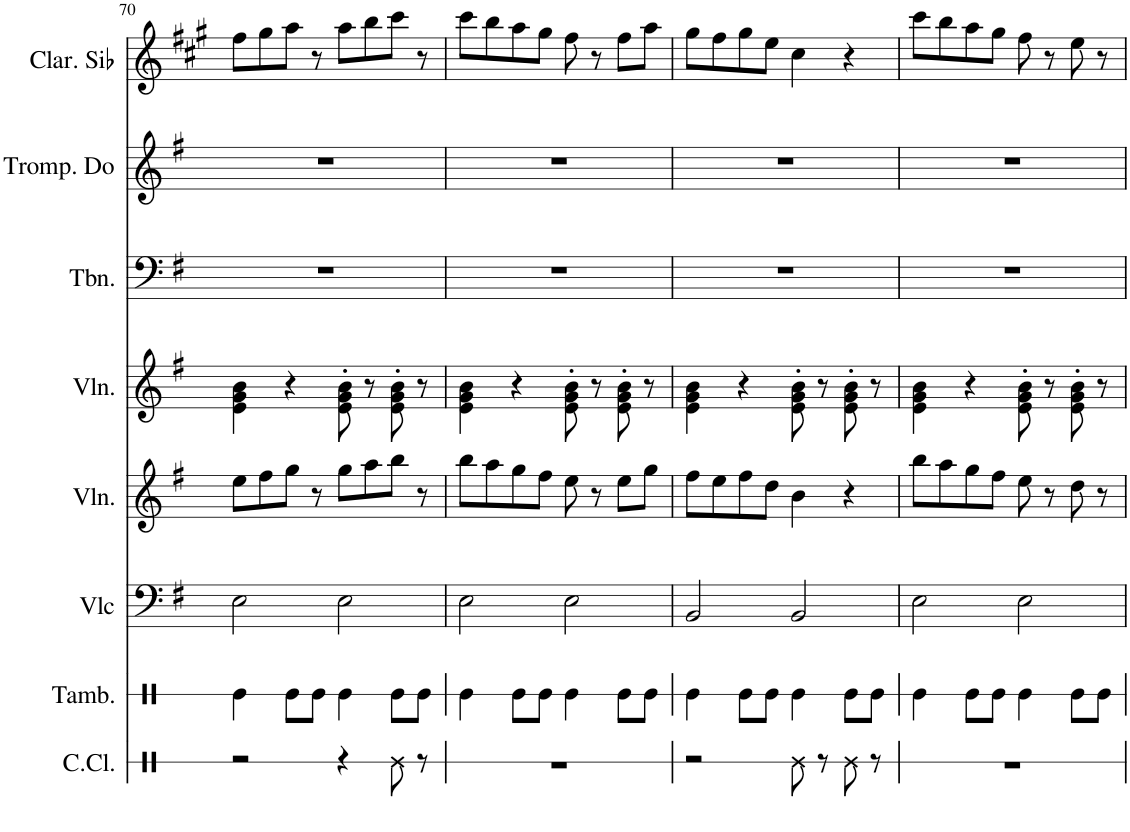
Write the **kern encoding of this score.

**kern	**kern	**kern	**kern	**kern	**kern	**kern	**kern
*part8	*part7	*part6	*part5	*part4	*part3	*part2	*part1
*staff8	*staff7	*staff6	*staff5	*staff4	*staff3	*staff2	*staff1
*I"Caisse claire	*I"Tambourin	*I"Violoncelle	*I"Violon	*I"Violon	*I"Trombone	*I"Trompette en Do	*I"Clarinette en Sib
*I'C.Cl.	*I'Tamb.	*I'Vlc	*I'Vln.	*I'Vln.	*I'Tbn.	*I'Tromp. Do	*I'Clar. Sib
!!LO:PB:g=z
*clefX	*clefX	*clefF4	*clefG2	*clefG2	*clefF4	*clefG2	*clefG2
*	*	*	*	*	*	*Trd1c2	*Trd1c2
*k[]	*k[]	*k[f#]	*k[f#]	*k[f#]	*k[f#]	*k[f#]	*k[f#c#g#]
*M4/4	*M4/4	*M4/4	*M4/4	*M4/4	*M4/4	*M4/4	*M4/4
=70	=70	=70	=70	=70	=70	=70	=70
2r	4Re\	2E\	8ee\L	4e\ 4g\ 4b\	1r	1r	8ff#\L
.	.	.	8ff#\	.	.	.	8gg#\
.	8Re\L	.	8gg\J	4r	.	.	8aa\J
.	8Re\J	.	8r	.	.	.	8r
4r	4Re\	2E\	8gg\L	8e\' 8g\' 8b\'	.	.	8aa\L
.	.	.	8aa\	8r	.	.	8bb\
8Re\	8Re\L	.	8bb\J	8e\' 8g\' 8b\'	.	.	8ccc#\J
8r	8Re\J	.	8r	8r	.	.	8r
=71	=71	=71	=71	=71	=71	=71	=71
1r	4Re\	2E\	8bb\L	4e\ 4g\ 4b\	1r	1r	8ccc#\L
.	.	.	8aa\	.	.	.	8bb\
.	8Re\L	.	8gg\	4r	.	.	8aa\
.	8Re\J	.	8ff#\J	.	.	.	8gg#\J
.	4Re\	2E\	8ee\	8e\' 8g\' 8b\'	.	.	8ff#\
.	.	.	8r	8r	.	.	8r
.	8Re\L	.	8ee\L	8e\' 8g\' 8b\'	.	.	8ff#\L
.	8Re\J	.	8gg\J	8r	.	.	8aa\J
=72	=72	=72	=72	=72	=72	=72	=72
2r	4Re\	2BB/	8ff#\L	4e\ 4g\ 4b\	1r	1r	8gg#\L
.	.	.	8ee\	.	.	.	8ff#\
.	8Re\L	.	8ff#\	4r	.	.	8gg#\
.	8Re\J	.	8dd\J	.	.	.	8ee\J
8Re\	4Re\	2BB/	4b\	8e\' 8g\' 8b\'	.	.	4cc#\
8r	.	.	.	8r	.	.	.
8Re\	8Re\L	.	4r	8e\' 8g\' 8b\'	.	.	4r
8r	8Re\J	.	.	8r	.	.	.
=73	=73	=73	=73	=73	=73	=73	=73
1r	4Re\	2E\	8bb\L	4e\ 4g\ 4b\	1r	1r	8ccc#\L
.	.	.	8aa\	.	.	.	8bb\
.	8Re\L	.	8gg\	4r	.	.	8aa\
.	8Re\J	.	8ff#\J	.	.	.	8gg#\J
.	4Re\	2E\	8ee\	8e\' 8g\' 8b\'	.	.	8ff#\
.	.	.	8r	8r	.	.	8r
.	8Re\L	.	8dd\	8e\' 8g\' 8b\'	.	.	8ee\
.	8Re\J	.	8r	8r	.	.	8r
=	=	=	=	=	=	=	=
*-	*-	*-	*-	*-	*-	*-	*-
